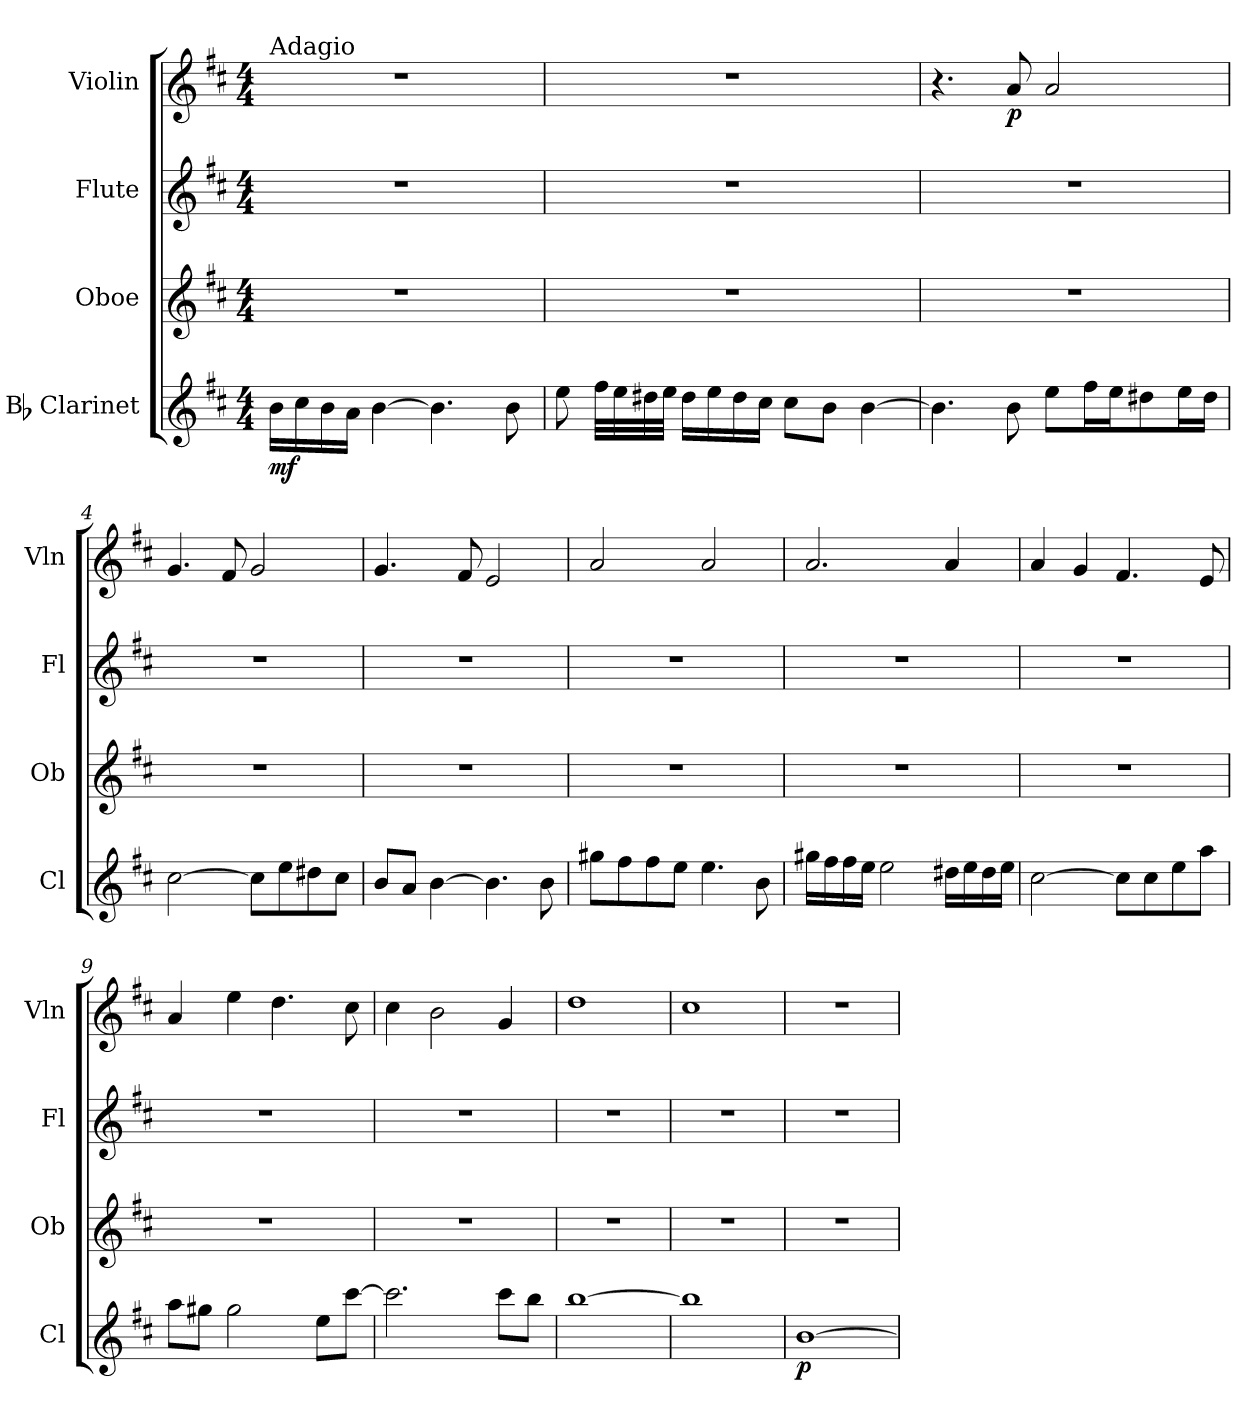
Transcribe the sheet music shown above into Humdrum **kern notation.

**kern	**dynam	**kern	**kern	**kern	**dynam
*part4	*part4	*part3	*part2	*part1	*part1
*staff4	*staff4	*staff3	*staff2	*staff1	*staff1
*I"Bb Clarinet	*	*I"Oboe	*I"Flute	*I"Violin	*
*I'Cl	*	*I'Ob	*I'Fl	*I'Vln	*
*clefG2	*	*clefG2	*clefG2	*clefG2	*
*ITrd1c2	*	*	*	*	*
*k[]	*	*k[f#c#]	*k[f#c#]	*k[f#c#]	*
*C:	*	*D:	*D:	*D:	*
*M4/4	*	*M4/4	*M4/4	*M4/4	*
=1	=1	=1	=1	=1	=1
!	!	!	!	!LO:TX:a:t=Adagio	!
!	!LO:DY:b	!	!	!	!
16a\LL	mf	1r	1r	1r	.
16b\	.	.	.	.	.
16a\	.	.	.	.	.
16g\JJ	.	.	.	.	.
[4a\	.	.	.	.	.
4.a\]	.	.	.	.	.
8a\	.	.	.	.	.
=2	=2	=2	=2	=2	=2
8dd\	.	1r	1r	1r	.
32ee\LLL	.	.	.	.	.
32dd\	.	.	.	.	.
32cc#X\	.	.	.	.	.
32dd\JJJ	.	.	.	.	.
16cc#\LL	.	.	.	.	.
16dd\	.	.	.	.	.
16cc#\	.	.	.	.	.
16b\JJ	.	.	.	.	.
8b\L	.	.	.	.	.
8a\J	.	.	.	.	.
[4a\	.	.	.	.	.
=3	=3	=3	=3	=3	=3
4.a\]	.	1r	1r	4.r	.
!	!	!	!	!	!LO:DY:b
8a\	.	.	.	8a/	p
8dd\L	.	.	.	2a/	.
16ee\L	.	.	.	.	.
16dd\J	.	.	.	.	.
8cc#X\	.	.	.	.	.
16dd\L	.	.	.	.	.
16cc#\JJ	.	.	.	.	.
=4	=4	=4	=4	=4	=4
[2b\	.	1r	1r	4.g/	.
.	.	.	.	8f#/	.
8b\L]	.	.	.	2g/	.
8dd\	.	.	.	.	.
8cc#X\	.	.	.	.	.
8b\J	.	.	.	.	.
=5	=5	=5	=5	=5	=5
8a/L	.	1r	1r	4.g/	.
8g/J	.	.	.	.	.
[4a\	.	.	.	.	.
.	.	.	.	8f#/	.
4.a\]	.	.	.	2e/	.
8a\	.	.	.	.	.
!!LO:LB:g=z
=6	=6	=6	=6	=6	=6
8ff#X\L	.	1r	1r	2a/	.
8ee\	.	.	.	.	.
8ee\	.	.	.	.	.
8dd\J	.	.	.	.	.
4.dd\	.	.	.	2a/	.
8a\	.	.	.	.	.
=7	=7	=7	=7	=7	=7
16ff#X\LL	.	1r	1r	2.a/	.
16ee\	.	.	.	.	.
16ee\	.	.	.	.	.
16dd\JJ	.	.	.	.	.
2dd\	.	.	.	.	.
16cc#X\LL	.	.	.	4a/	.
16dd\	.	.	.	.	.
16cc#\	.	.	.	.	.
16dd\JJ	.	.	.	.	.
=8	=8	=8	=8	=8	=8
[2b\	.	1r	1r	4a/	.
.	.	.	.	4g/	.
8b\L]	.	.	.	4.f#/	.
8b\	.	.	.	.	.
8dd\	.	.	.	.	.
8gg\J	.	.	.	8e/	.
=9	=9	=9	=9	=9	=9
8gg\L	.	1r	1r	4a/	.
8ff#X\J	.	.	.	.	.
2ff#\	.	.	.	4ee\	.
.	.	.	.	4.dd\	.
8dd\L	.	.	.	.	.
[8bb\J	.	.	.	8cc#\	.
=10	=10	=10	=10	=10	=10
2.bb\]	.	1r	1r	4cc#\	.
.	.	.	.	2b\	.
8bb\L	.	.	.	4g/	.
8aa\J	.	.	.	.	.
=11	=11	=11	=11	=11	=11
[1aa	.	1r	1r	1dd	.
=12	=12	=12	=12	=12	=12
1aa]	.	1r	1r	1cc#	.
=13	=13	=13	=13	=13	=13
!	!LO:DY:b	!	!	!	!
[1a	p	1r	1r	1r	.
=	=	=	=	=	=
*-	*-	*-	*-	*-	*-
